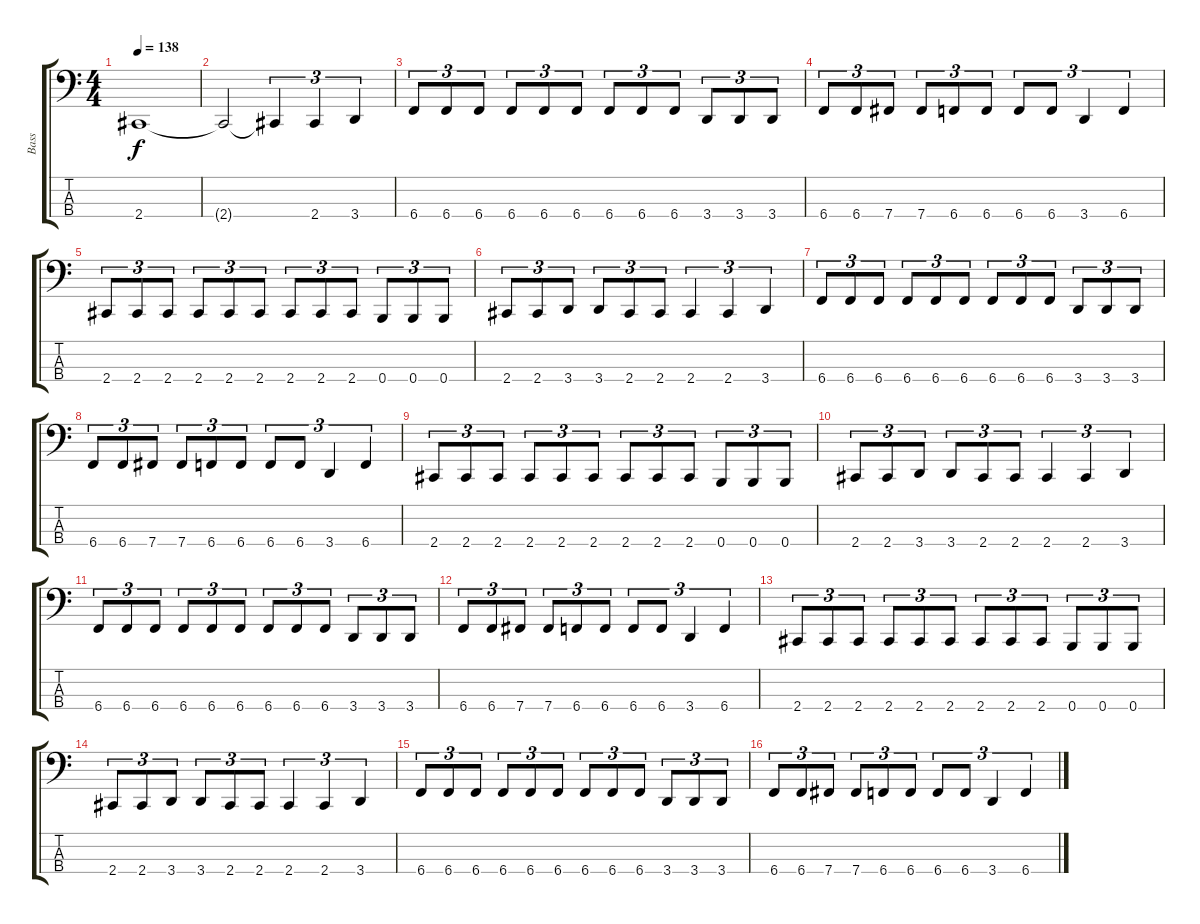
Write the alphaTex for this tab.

\track ("Bass" "Bass") {instrument electricbasspick}
\staff {score tabs}
\tuning (E2 B1 Gb1 B0) {hide}
\ts (4 4)
\tempo 138
\clef f4
\ks c
2.4.1{dy f} |
2.4{t}.2 2.4{t}.4{tu (3 2)} 2.4.4{tu (3 2)} 3.4.4{tu (3 2)} |
6.4.8{tu (3 2)} 6.4.8{tu (3 2)} 6.4.8{tu (3 2)} 6.4.8{tu (3 2)} 6.4.8{tu (3 2)} 6.4.8{tu (3 2)} 6.4.8{tu (3 2)} 6.4.8{tu (3 2)} 6.4.8{tu (3 2)} 3.4.8{tu (3 2)} 3.4.8{tu (3 2)} 3.4.8{tu (3 2)} |
6.4.8{tu (3 2)} 6.4.8{tu (3 2)} 7.4.8{tu (3 2)} 7.4.8{tu (3 2)} 6.4.8{tu (3 2)} 6.4.8{tu (3 2)} 6.4.8{tu (3 2)} 6.4.8{tu (3 2)} 3.4.4{tu (3 2)} 6.4.4{tu (3 2)} |
2.4.8{tu (3 2)} 2.4.8{tu (3 2)} 2.4.8{tu (3 2)} 2.4.8{tu (3 2)} 2.4.8{tu (3 2)} 2.4.8{tu (3 2)} 2.4.8{tu (3 2)} 2.4.8{tu (3 2)} 2.4.8{tu (3 2)} 0.4.8{tu (3 2)} 0.4.8{tu (3 2)} 0.4.8{tu (3 2)} |
2.4.8{tu (3 2)} 2.4.8{tu (3 2)} 3.4.8{tu (3 2)} 3.4.8{tu (3 2)} 2.4.8{tu (3 2)} 2.4.8{tu (3 2)} 2.4.4{tu (3 2)} 2.4.4{tu (3 2)} 3.4.4{tu (3 2)} |
6.4.8{tu (3 2)} 6.4.8{tu (3 2)} 6.4.8{tu (3 2)} 6.4.8{tu (3 2)} 6.4.8{tu (3 2)} 6.4.8{tu (3 2)} 6.4.8{tu (3 2)} 6.4.8{tu (3 2)} 6.4.8{tu (3 2)} 3.4.8{tu (3 2)} 3.4.8{tu (3 2)} 3.4.8{tu (3 2)} |
6.4.8{tu (3 2)} 6.4.8{tu (3 2)} 7.4.8{tu (3 2)} 7.4.8{tu (3 2)} 6.4.8{tu (3 2)} 6.4.8{tu (3 2)} 6.4.8{tu (3 2)} 6.4.8{tu (3 2)} 3.4.4{tu (3 2)} 6.4.4{tu (3 2)} |
2.4.8{tu (3 2)} 2.4.8{tu (3 2)} 2.4.8{tu (3 2)} 2.4.8{tu (3 2)} 2.4.8{tu (3 2)} 2.4.8{tu (3 2)} 2.4.8{tu (3 2)} 2.4.8{tu (3 2)} 2.4.8{tu (3 2)} 0.4.8{tu (3 2)} 0.4.8{tu (3 2)} 0.4.8{tu (3 2)} |
2.4.8{tu (3 2)} 2.4.8{tu (3 2)} 3.4.8{tu (3 2)} 3.4.8{tu (3 2)} 2.4.8{tu (3 2)} 2.4.8{tu (3 2)} 2.4.4{tu (3 2)} 2.4.4{tu (3 2)} 3.4.4{tu (3 2)} |
6.4.8{tu (3 2)} 6.4.8{tu (3 2)} 6.4.8{tu (3 2)} 6.4.8{tu (3 2)} 6.4.8{tu (3 2)} 6.4.8{tu (3 2)} 6.4.8{tu (3 2)} 6.4.8{tu (3 2)} 6.4.8{tu (3 2)} 3.4.8{tu (3 2)} 3.4.8{tu (3 2)} 3.4.8{tu (3 2)} |
6.4.8{tu (3 2)} 6.4.8{tu (3 2)} 7.4.8{tu (3 2)} 7.4.8{tu (3 2)} 6.4.8{tu (3 2)} 6.4.8{tu (3 2)} 6.4.8{tu (3 2)} 6.4.8{tu (3 2)} 3.4.4{tu (3 2)} 6.4.4{tu (3 2)} |
2.4.8{tu (3 2)} 2.4.8{tu (3 2)} 2.4.8{tu (3 2)} 2.4.8{tu (3 2)} 2.4.8{tu (3 2)} 2.4.8{tu (3 2)} 2.4.8{tu (3 2)} 2.4.8{tu (3 2)} 2.4.8{tu (3 2)} 0.4.8{tu (3 2)} 0.4.8{tu (3 2)} 0.4.8{tu (3 2)} |
2.4.8{tu (3 2)} 2.4.8{tu (3 2)} 3.4.8{tu (3 2)} 3.4.8{tu (3 2)} 2.4.8{tu (3 2)} 2.4.8{tu (3 2)} 2.4.4{tu (3 2)} 2.4.4{tu (3 2)} 3.4.4{tu (3 2)} |
6.4.8{tu (3 2)} 6.4.8{tu (3 2)} 6.4.8{tu (3 2)} 6.4.8{tu (3 2)} 6.4.8{tu (3 2)} 6.4.8{tu (3 2)} 6.4.8{tu (3 2)} 6.4.8{tu (3 2)} 6.4.8{tu (3 2)} 3.4.8{tu (3 2)} 3.4.8{tu (3 2)} 3.4.8{tu (3 2)} |
6.4.8{tu (3 2)} 6.4.8{tu (3 2)} 7.4.8{tu (3 2)} 7.4.8{tu (3 2)} 6.4.8{tu (3 2)} 6.4.8{tu (3 2)} 6.4.8{tu (3 2)} 6.4.8{tu (3 2)} 3.4.4{tu (3 2)} 6.4.4{tu (3 2)}
